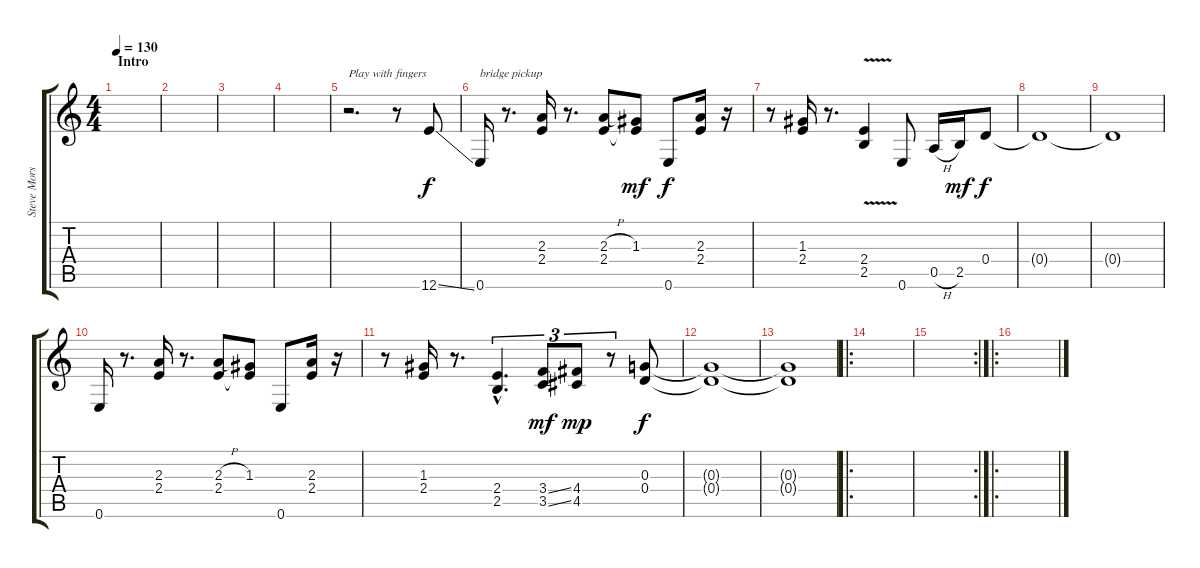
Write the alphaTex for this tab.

\track ("Steve Morse - Clean" "Steve Mors") {instrument electricguitarclean}
\staff {score tabs}
\tuning (E4 B3 G3 D3 A2 E2) {hide}
\ts (4 4)
\section ("" "Intro")
\tempo 130
\clef g2
\ks c
|
|
|
|
r.2{d txt "Play with fingers"} r.8 12.6{ss}.8{instrument electricguitarjazz} |
0.6.16{txt "bridge pickup" instrument electricguitarclean} r.8{d} (2.3 2.4).16 r.8{d} (2.3{h} 2.4).8 (1.3 2.4{t}).8{dy mf} 0.6.8{dy f} (2.3 2.4).16 r.16 |
r.8 (1.3 2.4).16 r.8{d} (2.4 2.5{v}).4 0.6.8 0.5{h}.16 2.5.16{dy mf} 0.4.8{dy f} |
0.4{t}.1 |
0.4{t}.1 |
0.6.16 r.8{d} (2.3 2.4).16 r.8{d} (2.3{h} 2.4).8 (1.3 2.4{t}).8 0.6.8 (2.3 2.4).16 r.16 |
r.8 (1.3 2.4).16 r.8{d} (2.4{hac} 2.5{hac}).4{d tu (3 2)} (3.4{ss} 3.5{ss}).8{tu (3 2) dy mf} (4.4 4.5).8{tu (3 2) dy mp} r.8{tu (3 2)} (0.3 0.4).8{dy f} |
(0.3{t} 0.4{t}).1 |
(0.3{t} 0.4{t}).1 |
\ro
|
\rc 2
|
\ro
